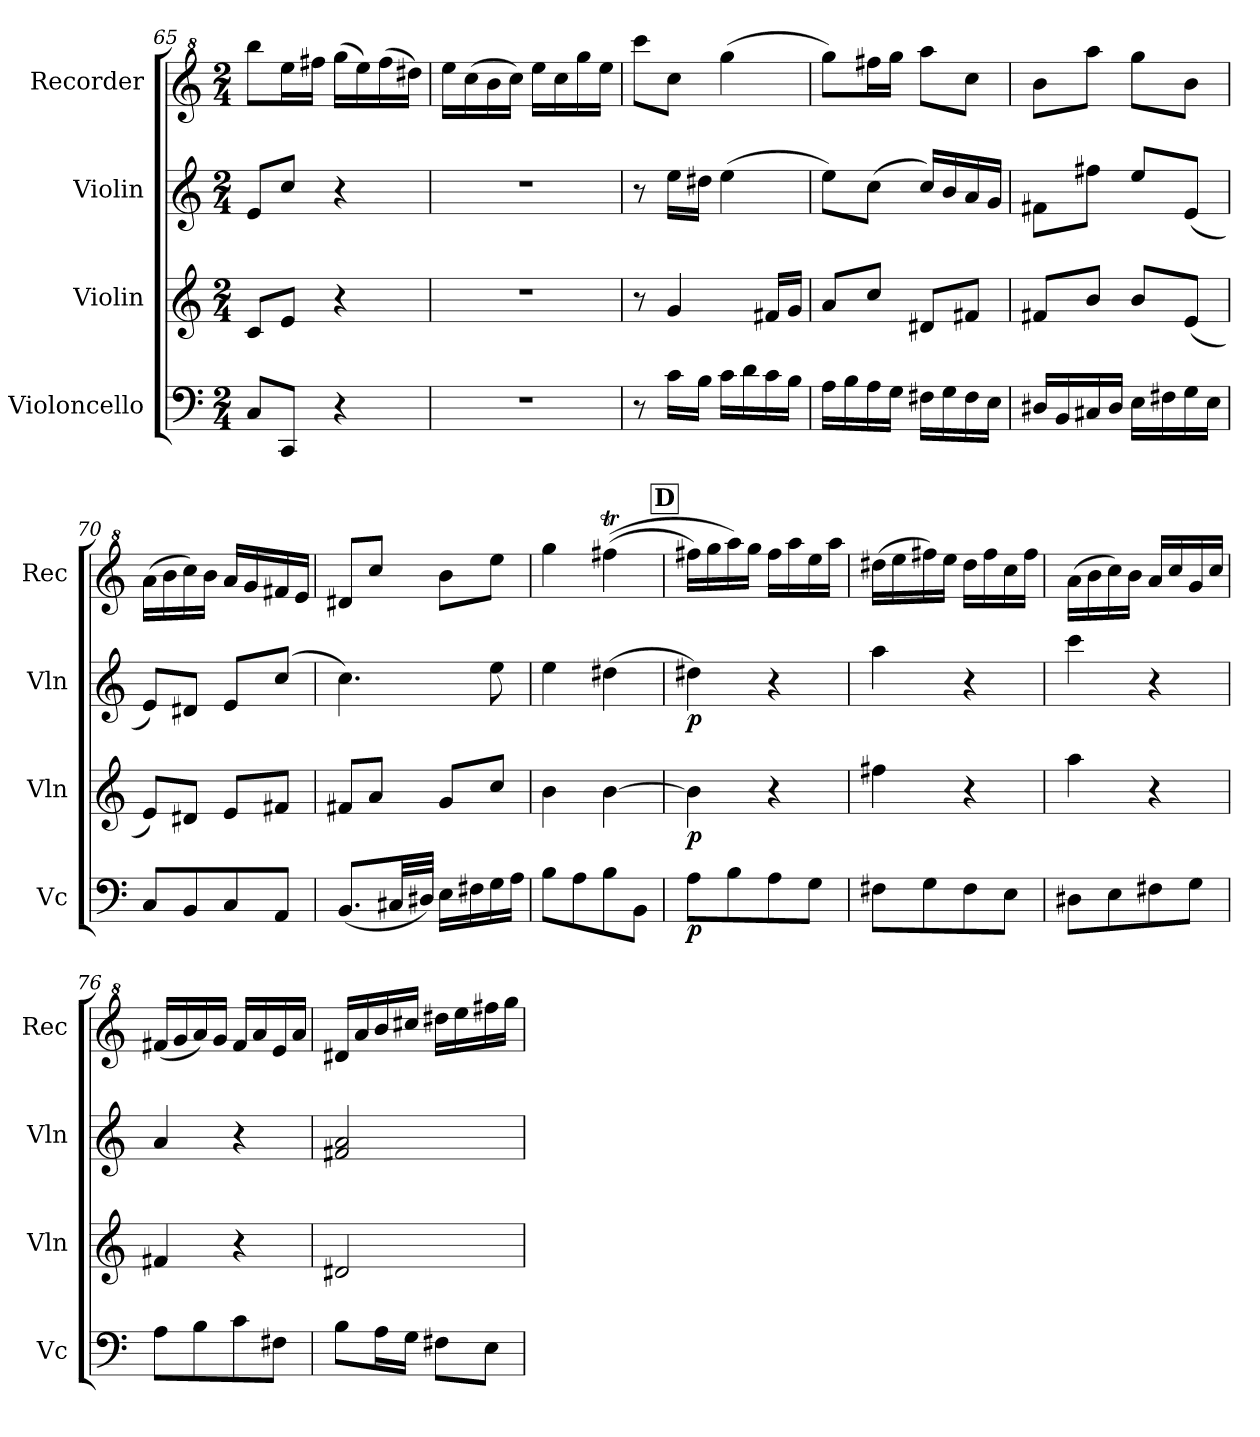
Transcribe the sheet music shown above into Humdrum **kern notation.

**kern	**dynam	**kern	**dynam	**kern	**dynam	**kern
*part4	*part4	*part3	*part3	*part2	*part2	*part1
*staff4	*staff4	*staff3	*staff3	*staff2	*staff2	*staff1
*I"Violoncello	*	*I"Violin	*	*I"Violin	*	*I"Recorder
*I'Vc	*	*I'Vln	*	*I'Vln	*	*I'Rec
*clefF4	*	*clefG2	*	*clefG2	*	*clefG^2
*k[]	*	*k[]	*	*k[]	*	*k[]
*M2/4	*	*M2/4	*	*M2/4	*	*M2/4
=65	=65	=65	=65	=65	=65	=65
8C/L	.	8c/L	.	8e/L	.	8bbb\L
8CC/J	.	8e/J	.	8cc/J	.	16eee\L
.	.	.	.	.	.	16fff#X\JJ
4r	.	4r	.	4r	.	(16ggg\LL
.	.	.	.	.	.	16eee\)
.	.	.	.	.	.	(16fff#\
.	.	.	.	.	.	16ddd#X\JJ)
=66	=66	=66	=66	=66	=66	=66
2r	.	2r	.	2r	.	16eee\LL
.	.	.	.	.	.	(16ccc\
.	.	.	.	.	.	16bb\
.	.	.	.	.	.	16ccc\JJ)
.	.	.	.	.	.	16eee\LL
.	.	.	.	.	.	16ccc\
.	.	.	.	.	.	16ggg\
.	.	.	.	.	.	16eee\JJ
!!LO:LB:g=z
=67	=67	=67	=67	=67	=67	=67
8r	.	8r	.	8r	.	8cccc\L
16c\LL	.	4g/	.	16ee\LL	.	8ccc\J
16B\JJ	.	.	.	16dd#X\JJ	.	.
16c\LL	.	.	.	(4ee\	.	(4ggg\
16d\	.	.	.	.	.	.
16c\	.	16f#X/LL	.	.	.	.
16B\JJ	.	16g/JJ	.	.	.	.
=68	=68	=68	=68	=68	=68	=68
16A\LL	.	8a/L	.	8ee\L)	.	8ggg\L)
16B\	.	.	.	.	.	.
16A\	.	8cc/J	.	(8cc\J	.	16fff#X\L
16G\JJ	.	.	.	.	.	16ggg\JJ
16F#X\LL	.	8d#X/L	.	16cc/LL)	.	8aaa\L
16G\	.	.	.	16b/	.	.
16F#\	.	8f#X/J	.	16a/	.	8ccc\J
16E\JJ	.	.	.	16g/JJ	.	.
=69	=69	=69	=69	=69	=69	=69
16D#X/LL	.	8f#X/L	.	8f#X\L	.	8bb\L
16BB/	.	.	.	.	.	.
16C#X/	.	8b/J	.	8ff#X\J	.	8aaa\J
16D#/JJ	.	.	.	.	.	.
16E\LL	.	8b/L	.	8ee/L	.	8ggg\L
16F#X\	.	.	.	.	.	.
16G\	.	(8e/J	.	(8e/J	.	8bb\J
16E\JJ	.	.	.	.	.	.
=70	=70	=70	=70	=70	=70	=70
8C/L	.	8e/L)	.	8e/L)	.	(16aa\LL
.	.	.	.	.	.	16bb\
8BB/	.	8d#X/J	.	8d#X/J	.	16ccc\)
.	.	.	.	.	.	16bb\JJ
8C/	.	8e/L	.	8e/L	.	16aa/LL
.	.	.	.	.	.	16gg/
8AA/J	.	8f#X/J	.	(8cc/J	.	16ff#X/
.	.	.	.	.	.	16ee/JJ
!!LO:PB:g=z
=71	=71	=71	=71	=71	=71	=71
(8.BB/L	.	8f#X/L	.	4.cc\)	.	8dd#X/L
.	.	8a/J	.	.	.	8ccc/J
32C#X/LL	.	.	.	.	.	.
32D#X/JJJ)	.	.	.	.	.	.
16E\LL	.	8g/L	.	.	.	8bb\L
16F#X\	.	.	.	.	.	.
16G\	.	8cc/J	.	8ee\	.	8eee\J
16A\JJ	.	.	.	.	.	.
=72	=72	=72	=72	=72	=72	=72
8B\L	.	4b\	.	4ee\	.	4ggg\
8A\	.	.	.	.	.	.
8B\	.	[4b\	.	(4dd#X\	.	((4fff#Xt\
8BB\J	.	.	.	.	.	.
!!LO:REH:place=s1:a:B:fs=14:t=D
=73	=73	=73	=73	=73	=73	=73
!	!LO:DY:b	!	!LO:DY:b	!	!LO:DY:b	!
8A\L	p	4b\]	p	4dd#X\)	p	16fff#X\LL)
.	.	.	.	.	.	16ggg\
8B\	.	.	.	.	.	16aaa\)
.	.	.	.	.	.	16ggg\JJ
8A\	.	4r	.	4r	.	16fff#\LL
.	.	.	.	.	.	16aaa\
8G\J	.	.	.	.	.	16eee\
.	.	.	.	.	.	16aaa\JJ
=74	=74	=74	=74	=74	=74	=74
8F#X\L	.	4ff#X\	.	4aa\	.	(16ddd#X\LL
.	.	.	.	.	.	16eee\
8G\	.	.	.	.	.	16fff#X\)
.	.	.	.	.	.	16eee\JJ
8F#\	.	4r	.	4r	.	16ddd#\LL
.	.	.	.	.	.	16fff#\
8E\J	.	.	.	.	.	16ccc\
.	.	.	.	.	.	16fff#\JJ
=75	=75	=75	=75	=75	=75	=75
8D#X\L	.	4aa\	.	4ccc\	.	(16aa\LL
.	.	.	.	.	.	16bb\
8E\	.	.	.	.	.	16ccc\)
.	.	.	.	.	.	16bb\JJ
8F#X\	.	4r	.	4r	.	16aa/LL
.	.	.	.	.	.	16ccc/
8G\J	.	.	.	.	.	16gg/
.	.	.	.	.	.	16ccc/JJ
!!LO:LB:g=z
=76	=76	=76	=76	=76	=76	=76
8A\L	.	4f#X/	.	4a/	.	(16ff#X/LL
.	.	.	.	.	.	16gg/
8B\	.	.	.	.	.	16aa/)
.	.	.	.	.	.	16gg/JJ
8c\	.	4r	.	4r	.	16ff#/LL
.	.	.	.	.	.	16aa/
8F#X\J	.	.	.	.	.	16ee/
.	.	.	.	.	.	16aa/JJ
=77	=77	=77	=77	=77	=77	=77
8B\L	.	2d#X/	.	2f#X/ 2a/	.	16dd#X/LL
.	.	.	.	.	.	16aa/
16A\L	.	.	.	.	.	16bb/
16G\JJ	.	.	.	.	.	16ccc#X/JJ
8F#X\L	.	.	.	.	.	16ddd#X\LL
.	.	.	.	.	.	16eee\
8E\J	.	.	.	.	.	16fff#X\
.	.	.	.	.	.	16ggg\JJ
=	=	=	=	=	=	=
*-	*-	*-	*-	*-	*-	*-
